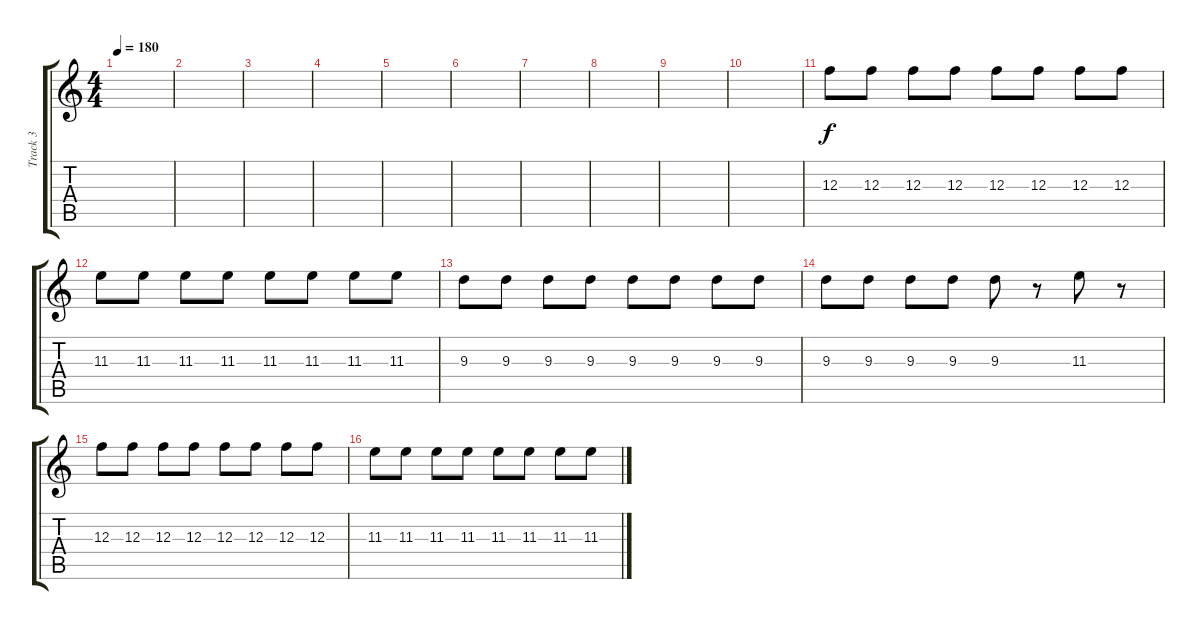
\track ("Track 3" "Track 3") {instrument distortionguitar}
\staff {score tabs}
\tuning (D4 A3 F3 C3 G2 D2) {hide}
\ts (4 4)
\tempo 180
\clef g2
\ks c
|
|
|
|
|
|
|
|
|
|
12.3.8 12.3.8 12.3.8 12.3.8 12.3.8 12.3.8 12.3.8 12.3.8 |
11.3.8 11.3.8 11.3.8 11.3.8 11.3.8 11.3.8 11.3.8 11.3.8 |
9.3.8 9.3.8 9.3.8 9.3.8 9.3.8 9.3.8 9.3.8 9.3.8 |
9.3.8 9.3.8 9.3.8 9.3.8 9.3.8 r.8 11.3.8 r.8 |
12.3.8 12.3.8 12.3.8 12.3.8 12.3.8 12.3.8 12.3.8 12.3.8 |
11.3.8 11.3.8 11.3.8 11.3.8 11.3.8 11.3.8 11.3.8 11.3.8
